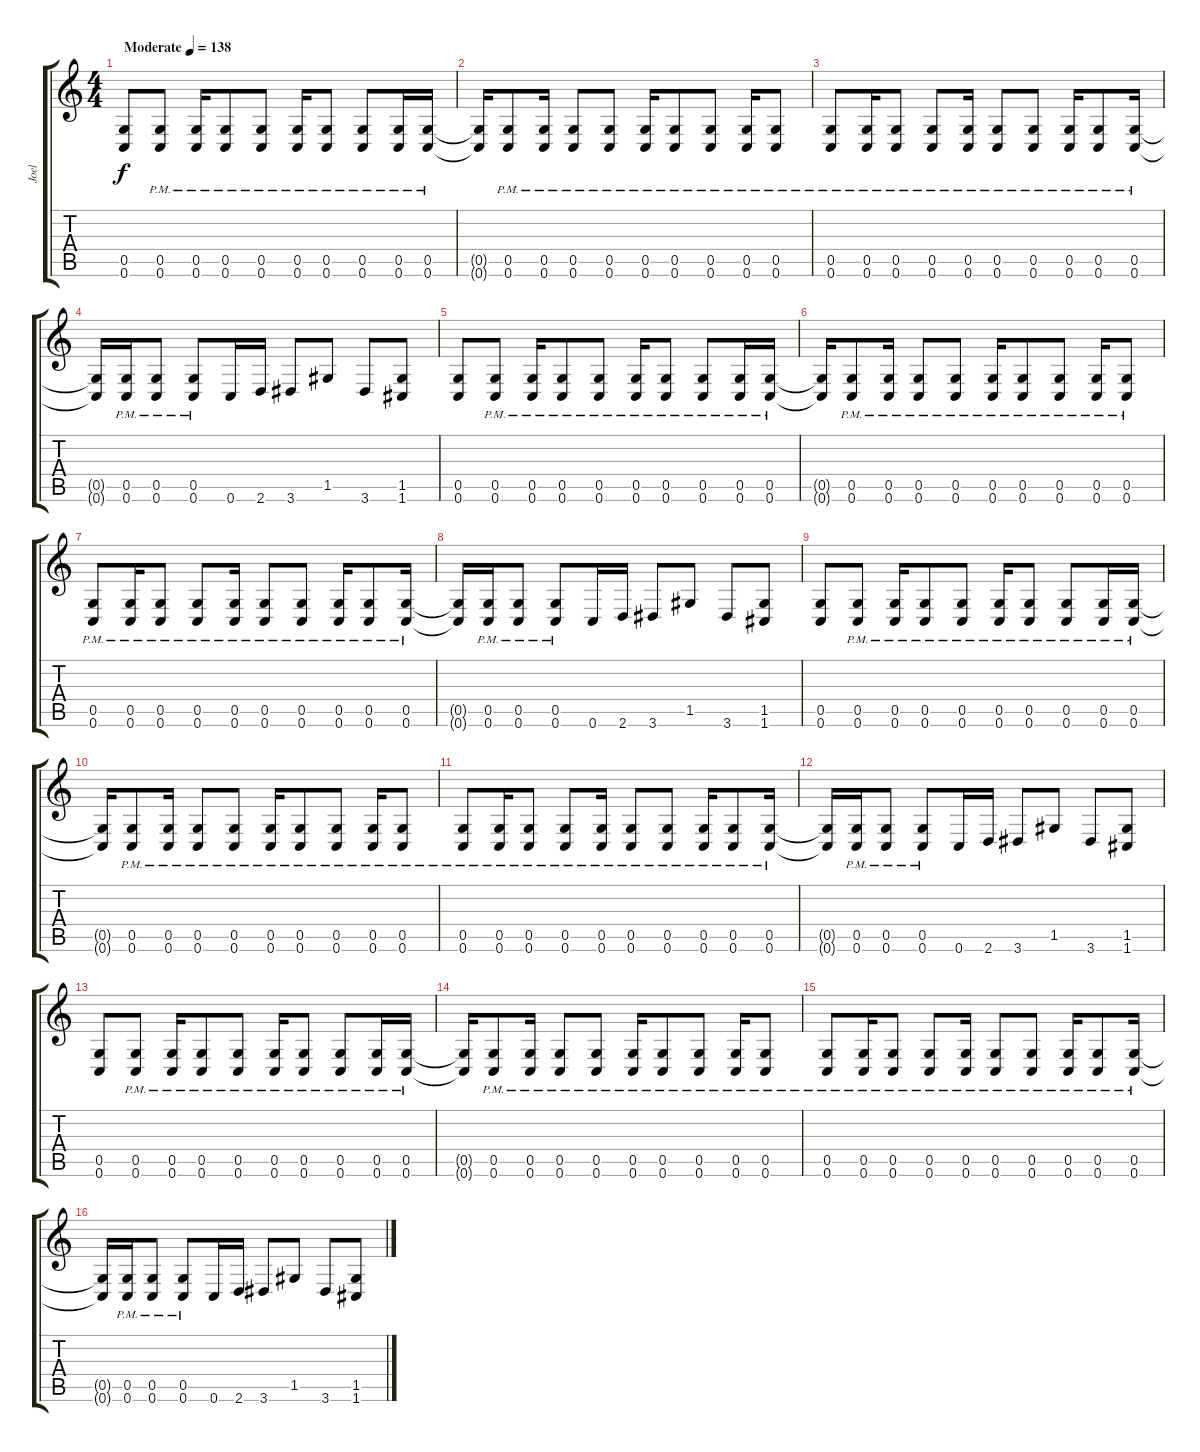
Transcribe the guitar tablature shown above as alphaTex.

\track ("Joel" "Joel") {instrument distortionguitar}
\staff {score tabs}
\tuning (D4 A3 F3 C3 G2 C2) {hide}
\ts (4 4)
\tempo (138 "Moderate")
\clef g2
\ks c
(0.5 0.6).8{dy f instrument distortionguitar} (0.5{pm} 0.6).8 (0.5{pm} 0.6).16 (0.5{pm} 0.6).8 (0.5{pm} 0.6).8 (0.5{pm} 0.6).16 (0.5{pm} 0.6).8 (0.5{pm} 0.6).8 (0.5{pm} 0.6).16 (0.5{pm} 0.6).16 |
(0.5{t} 0.6{t}).16 (0.5{pm} 0.6).8 (0.5{pm} 0.6).16 (0.5{pm} 0.6).8 (0.5{pm} 0.6).8 (0.5{pm} 0.6).16 (0.5{pm} 0.6).8 (0.5{pm} 0.6).8 (0.5{pm} 0.6).16 (0.5{pm} 0.6).8 |
(0.5{pm} 0.6).8 (0.5{pm} 0.6).16 (0.5{pm} 0.6).8 (0.5{pm} 0.6).8 (0.5{pm} 0.6).16 (0.5{pm} 0.6).8 (0.5{pm} 0.6).8 (0.5{pm} 0.6).16 (0.5{pm} 0.6).8 (0.5{pm} 0.6).16 |
(0.5{t} 0.6{t}).16 (0.5{pm} 0.6).16 (0.5{pm} 0.6).8 (0.5{pm} 0.6).8 0.6.16 2.6.16 3.6.8 1.5.8 3.6.8 (1.5 1.6).8 |
(0.5 0.6).8 (0.5{pm} 0.6).8 (0.5{pm} 0.6).16 (0.5{pm} 0.6).8 (0.5{pm} 0.6).8 (0.5{pm} 0.6).16 (0.5{pm} 0.6).8 (0.5{pm} 0.6).8 (0.5{pm} 0.6).16 (0.5{pm} 0.6).16 |
(0.5{t} 0.6{t}).16 (0.5{pm} 0.6).8 (0.5{pm} 0.6).16 (0.5{pm} 0.6).8 (0.5{pm} 0.6).8 (0.5{pm} 0.6).16 (0.5{pm} 0.6).8 (0.5{pm} 0.6).8 (0.5{pm} 0.6).16 (0.5{pm} 0.6).8 |
(0.5{pm} 0.6).8 (0.5{pm} 0.6).16 (0.5{pm} 0.6).8 (0.5{pm} 0.6).8 (0.5{pm} 0.6).16 (0.5{pm} 0.6).8 (0.5{pm} 0.6).8 (0.5{pm} 0.6).16 (0.5{pm} 0.6).8 (0.5{pm} 0.6).16 |
(0.5{t} 0.6{t}).16 (0.5{pm} 0.6).16 (0.5{pm} 0.6).8 (0.5{pm} 0.6).8 0.6.16 2.6.16 3.6.8 1.5.8 3.6.8 (1.5 1.6).8 |
(0.5 0.6).8 (0.5{pm} 0.6).8 (0.5{pm} 0.6).16 (0.5{pm} 0.6).8 (0.5{pm} 0.6).8 (0.5{pm} 0.6).16 (0.5{pm} 0.6).8 (0.5{pm} 0.6).8 (0.5{pm} 0.6).16 (0.5{pm} 0.6).16 |
(0.5{t} 0.6{t}).16 (0.5{pm} 0.6).8 (0.5{pm} 0.6).16 (0.5{pm} 0.6).8 (0.5{pm} 0.6).8 (0.5{pm} 0.6).16 (0.5{pm} 0.6).8 (0.5{pm} 0.6).8 (0.5{pm} 0.6).16 (0.5{pm} 0.6).8 |
(0.5{pm} 0.6).8 (0.5{pm} 0.6).16 (0.5{pm} 0.6).8 (0.5{pm} 0.6).8 (0.5{pm} 0.6).16 (0.5{pm} 0.6).8 (0.5{pm} 0.6).8 (0.5{pm} 0.6).16 (0.5{pm} 0.6).8 (0.5{pm} 0.6).16 |
(0.5{t} 0.6{t}).16 (0.5{pm} 0.6).16 (0.5{pm} 0.6).8 (0.5{pm} 0.6).8 0.6.16 2.6.16 3.6.8 1.5.8 3.6.8 (1.5 1.6).8 |
(0.5 0.6).8 (0.5{pm} 0.6).8 (0.5{pm} 0.6).16 (0.5{pm} 0.6).8 (0.5{pm} 0.6).8 (0.5{pm} 0.6).16 (0.5{pm} 0.6).8 (0.5{pm} 0.6).8 (0.5{pm} 0.6).16 (0.5{pm} 0.6).16 |
(0.5{t} 0.6{t}).16 (0.5{pm} 0.6).8 (0.5{pm} 0.6).16 (0.5{pm} 0.6).8 (0.5{pm} 0.6).8 (0.5{pm} 0.6).16 (0.5{pm} 0.6).8 (0.5{pm} 0.6).8 (0.5{pm} 0.6).16 (0.5{pm} 0.6).8 |
(0.5{pm} 0.6).8 (0.5{pm} 0.6).16 (0.5{pm} 0.6).8 (0.5{pm} 0.6).8 (0.5{pm} 0.6).16 (0.5{pm} 0.6).8 (0.5{pm} 0.6).8 (0.5{pm} 0.6).16 (0.5{pm} 0.6).8 (0.5{pm} 0.6).16 |
(0.5{t} 0.6{t}).16 (0.5{pm} 0.6).16 (0.5{pm} 0.6).8 (0.5{pm} 0.6).8 0.6.16 2.6.16 3.6.8 1.5.8 3.6.8 (1.5 1.6).8
